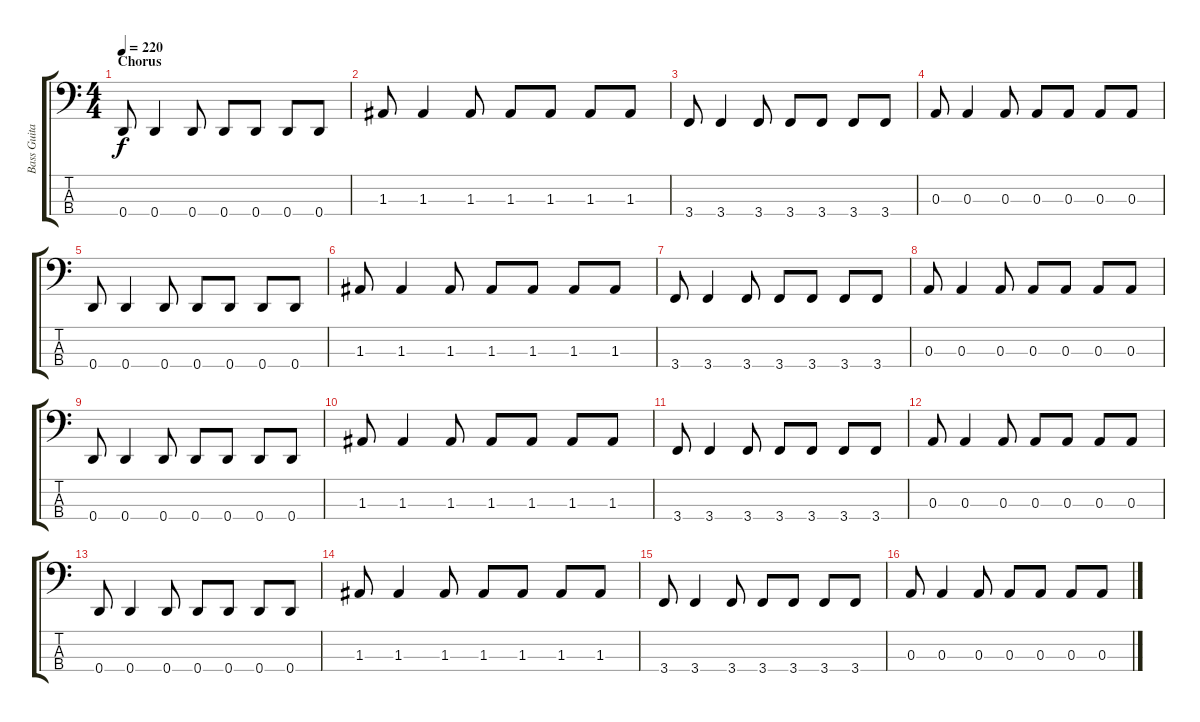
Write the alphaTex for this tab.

\track ("Bass Guitar" "Bass Guita") {instrument electricbassfinger}
\staff {score tabs}
\tuning (G2 D2 A1 D1) {hide}
\ts (4 4)
\section ("" "Chorus")
\tempo 220
\clef f4
\ks c
0.4.8{dy f} 0.4.4 0.4.8 0.4.8 0.4.8 0.4.8 0.4.8 |
1.3.8 1.3.4 1.3.8 1.3.8 1.3.8 1.3.8 1.3.8 |
3.4.8 3.4.4 3.4.8 3.4.8 3.4.8 3.4.8 3.4.8 |
0.3.8 0.3.4 0.3.8 0.3.8 0.3.8 0.3.8 0.3.8 |
0.4.8 0.4.4 0.4.8 0.4.8 0.4.8 0.4.8 0.4.8 |
1.3.8 1.3.4 1.3.8 1.3.8 1.3.8 1.3.8 1.3.8 |
3.4.8 3.4.4 3.4.8 3.4.8 3.4.8 3.4.8 3.4.8 |
0.3.8 0.3.4 0.3.8 0.3.8 0.3.8 0.3.8 0.3.8 |
0.4.8 0.4.4 0.4.8 0.4.8 0.4.8 0.4.8 0.4.8 |
1.3.8 1.3.4 1.3.8 1.3.8 1.3.8 1.3.8 1.3.8 |
3.4.8 3.4.4 3.4.8 3.4.8 3.4.8 3.4.8 3.4.8 |
0.3.8 0.3.4 0.3.8 0.3.8 0.3.8 0.3.8 0.3.8 |
0.4.8 0.4.4 0.4.8 0.4.8 0.4.8 0.4.8 0.4.8 |
1.3.8 1.3.4 1.3.8 1.3.8 1.3.8 1.3.8 1.3.8 |
3.4.8 3.4.4 3.4.8 3.4.8 3.4.8 3.4.8 3.4.8 |
0.3.8 0.3.4 0.3.8 0.3.8 0.3.8 0.3.8 0.3.8
